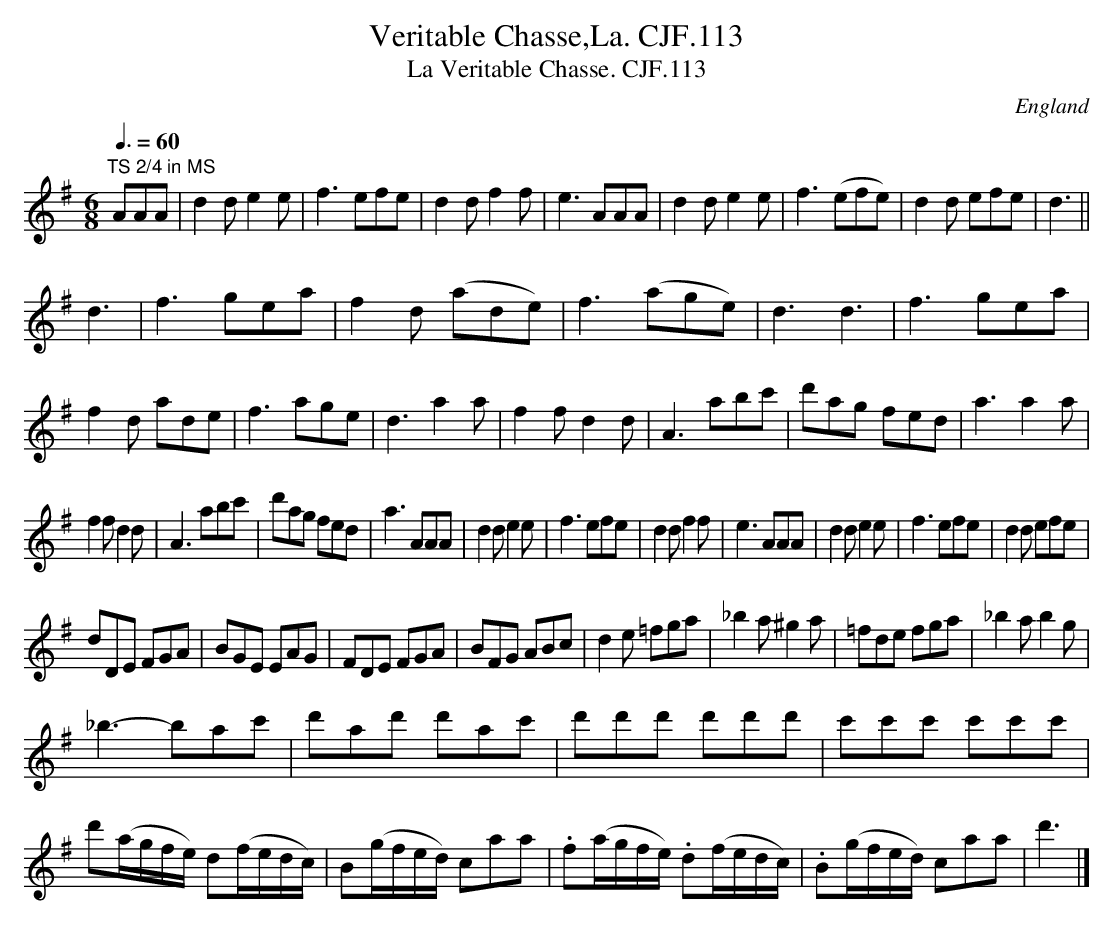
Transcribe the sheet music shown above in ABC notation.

X:1
T:Veritable Chasse,La. CJF.113
T:La Veritable Chasse. CJF.113
L:1/8
M:6/8
O:England
Q:3/8=60
K:G
"TS 2/4 in MS"AAA|d2de2e|f3efe|d2df2f|e3AAA|\
d2de2e|f3(efe)|d2d efe|d3||!
d3|f3gea|f2d (ade)|f3(age)|d3d3|f3gea|f2d ade|\
f3age|d3a2a|f2fd2d|A3abc'|d'ag fed|a3a2a|!
f2fd2d|A3abc'|d'ag fed|a3AAA|d2de2e|f3efe|\
d2df2f|e3AAA|d2de2e|f3efe|d2d efe|!
dDE FGA|BGE EAG|FDE FGA|BFG ABc|\
d2e =fga|_b2a^g2a|=fde fga|_b2ab2g|!
_b3-bac'|d'ad' d'ac'|d'd'd' d'd'd'|c'c'c' c'c'c'|\
d'(a/g/f/e/) d(f/e/d/c/)|\
B(g/f/e/d/) caa|.f(a/g/f/e/) .d(f/e/d/c/)|.B(g/f/e/d/) caa|d'3|]
